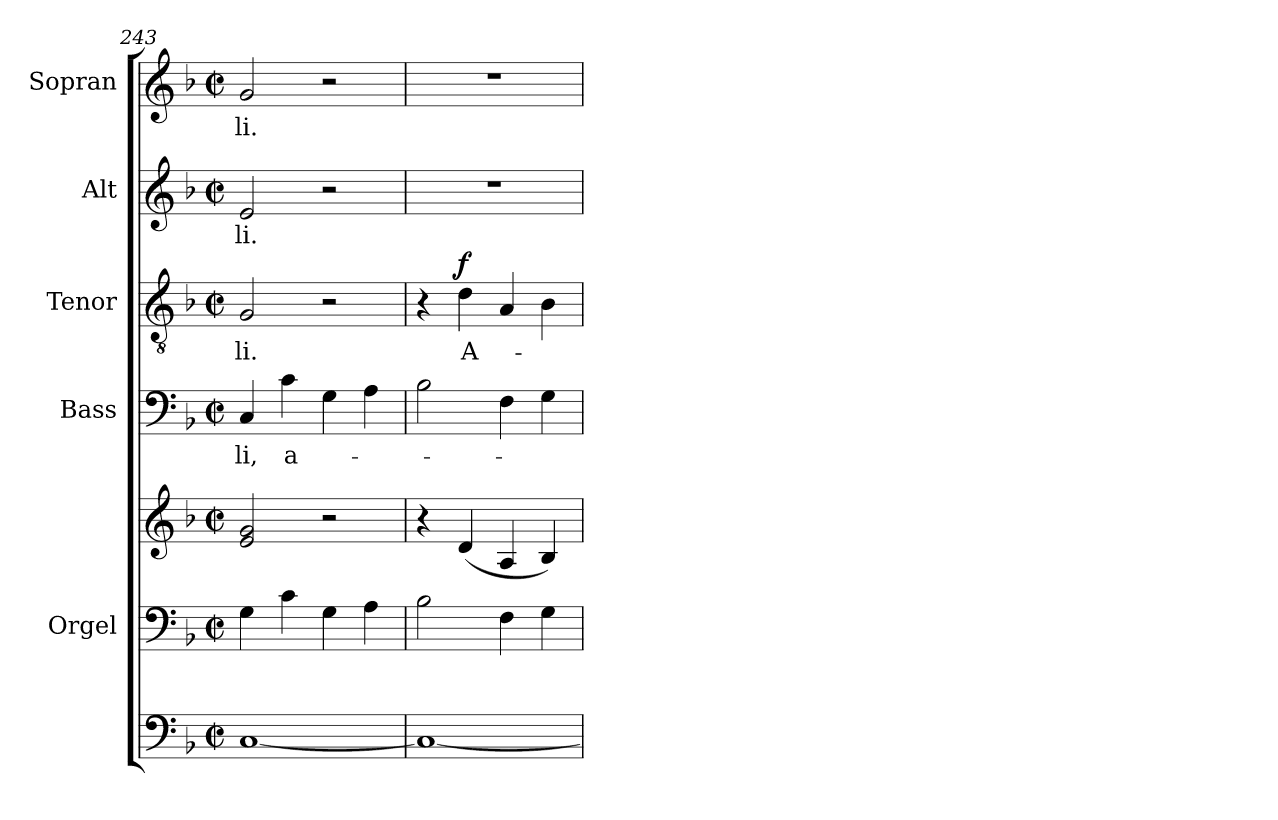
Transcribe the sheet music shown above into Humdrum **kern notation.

**kern	**kern	**kern	**kern	**text	**kern	**text	**dynam	**kern	**text	**kern	**text
*part6	*part5	*part5	*part4	*part4	*part3	*part3	*part3	*part2	*part2	*part1	*part1
*staff7	*staff6	*staff5	*staff4	*staff4	*staff3	*staff3	*staff3	*staff2	*staff2	*staff1	*staff1
*	*I"Orgel	*	*I"Bass	*	*I"Tenor	*	*	*I"Alt	*	*I"Sopran	*
*	*I'Org.	*	*I'B	*	*I'T	*	*	*I'A	*	*I'S	*
*clefF4	*clefF4	*clefG2	*clefF4	*	*clefGv2	*	*	*clefG2	*	*clefG2	*
*ITrd7c12	*	*	*	*	*	*	*	*	*	*	*
*k[b-]	*k[b-]	*k[b-]	*k[b-]	*	*k[b-]	*	*	*k[b-]	*	*k[b-]	*
*F:	*F:	*F:	*F:	*	*F:	*	*	*F:	*	*F:	*
*M2/2	*M2/2	*M2/2	*M2/2	*	*M2/2	*	*	*M2/2	*	*M2/2	*
*met(c|)	*met(c|)	*met(c|)	*met(c|)	*	*met(c|)	*	*	*met(c|)	*	*met(c|)	*
=243	=243	=243	=243	=243	=243	=243	=243	=243	=243	=243	=243
!	!	!	!	!LO:LY:b	!	!LO:LY:b	!	!	!LO:LY:b	!	!LO:LY:b
[1CC	4G\	2e/ 2g/	4C/	-li,	2G/	-li.	.	2e/	-li.	2g/	-li.
!	!	!	!	!LO:LY:b	!	!	!	!	!	!	!
.	4c\	.	4c\	a-	.	.	.	.	.	.	.
.	4G\	2r	4G\	.	2r	.	.	2r	.	2r	.
.	4A\	.	4A\	.	.	.	.	.	.	.	.
=244	=244	=244	=244	=244	=244	=244	=244	=244	=244	=244	=244
1CC_	2B-\	4r	2B-\	.	4r	.	.	1r	.	1r	.
!	!	!	!	!	!	!LO:LY:b	!LO:DY:a	!	!	!	!
.	.	(<4d/	.	.	4d\	A-	f	.	.	.	.
.	4F\	4A/	4F\	.	4A/	.	.	.	.	.	.
.	4G\	4B-/)	4G\	.	4B-\	.	.	.	.	.	.
=	=	=	=	=	=	=	=	=	=	=	=
*-	*-	*-	*-	*-	*-	*-	*-	*-	*-	*-	*-
